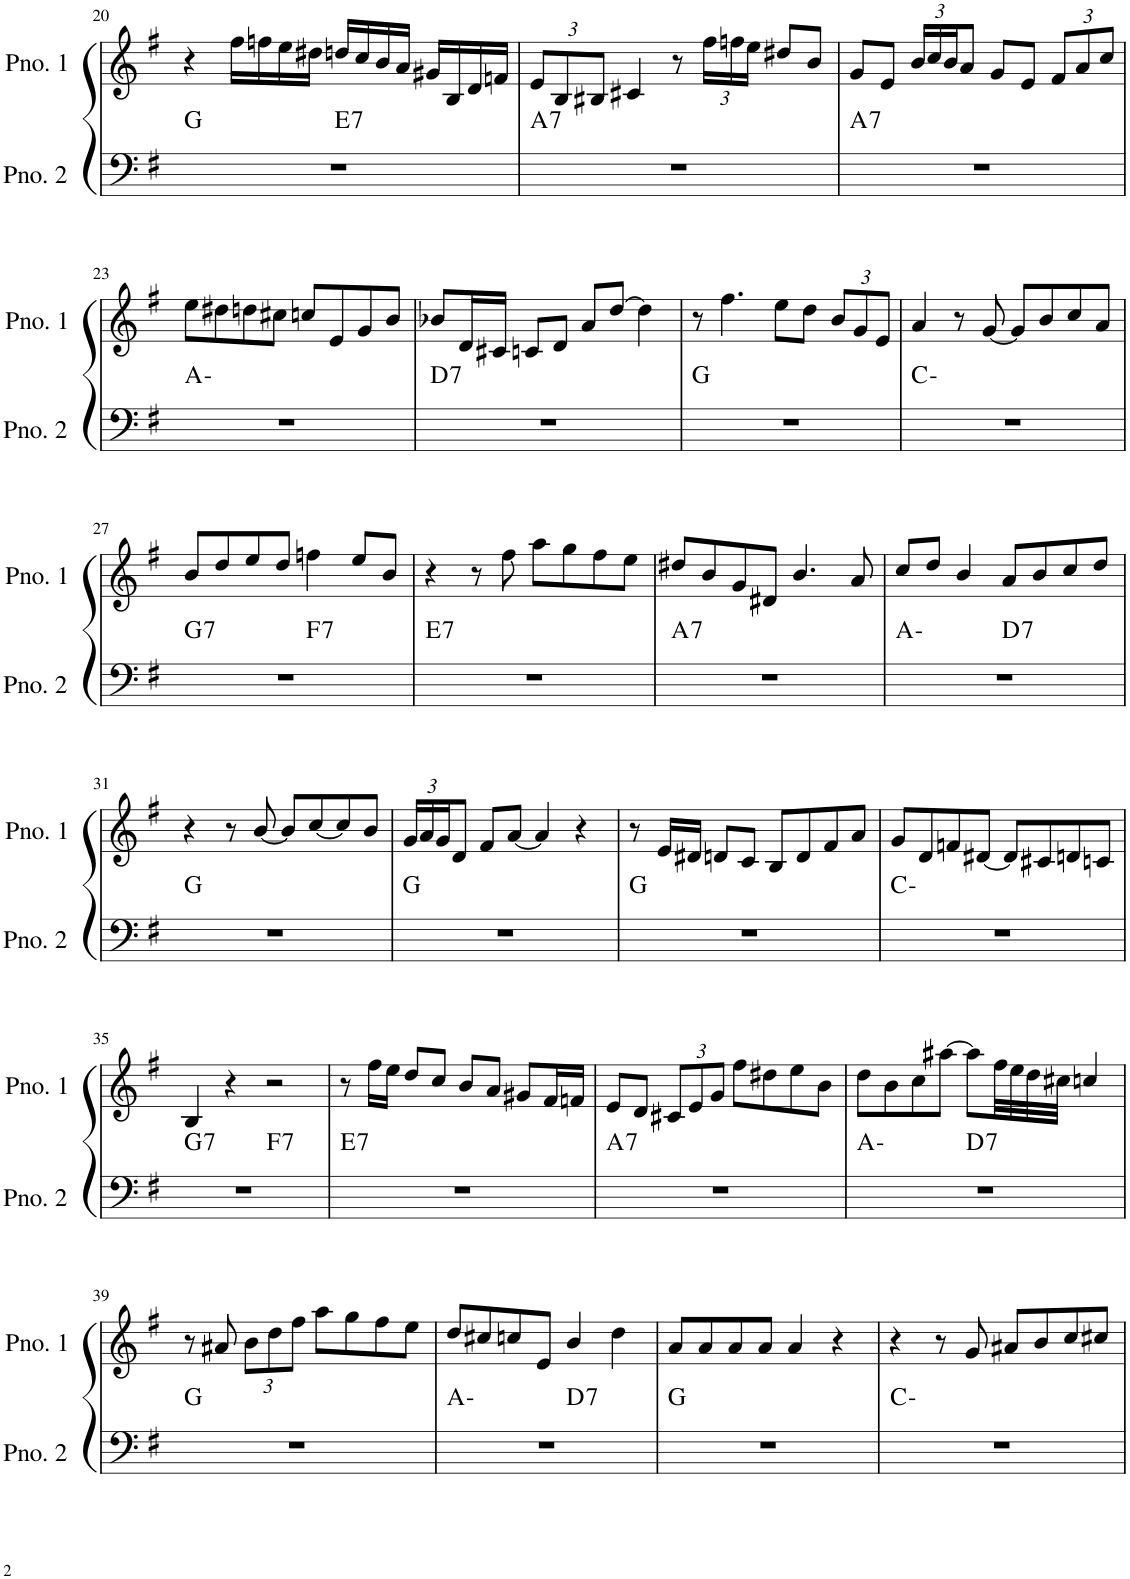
**kern	**harte	**kern
*part2	*part2	*part1
*staff2	*	*staff1
*I"ピアノ 2	*	*I"ピアノ 1
!!LO:PB:g=z
*clefF4	*	*clefG2
*k[f#]	*	*k[f#]
*M4/4	*	*M4/4
=20	=20	=20
*^	*	*
1r	2ryy	G:maj	4r
.	.	.	16ff#\LL
.	.	.	16ffn\
.	.	.	16ee\
.	.	.	16dd#X\JJ
!	!	!LO:H:kt=7	!
.	2ryy	E:7	16ddn/LL
.	.	.	16cc/
.	.	.	16b/
.	.	.	16a/JJ
.	.	.	16g#X/LL
.	.	.	16B/
.	.	.	16d/
.	.	.	16fn/JJ
*v	*v	*	*
=21	=21	=21
*	*	*Xbrackettup
*^	*	*
!	!	!LO:H:kt=7	!
*v	*v	*	*
1r	A:7	12e/L
.	.	12B/
.	.	12B#X/J
.	.	4c#X/
.	.	8r
.	.	24ff#\LL
.	.	24ffn\
.	.	24ee\JJ
.	.	8dd#X/L
.	.	8b/J
=22	=22	=22
!	!LO:H:kt=7	!
1r	A:7	8g/L
.	.	8e/J
.	.	24b/LL
.	.	24cc/
.	.	24b/J
.	.	8a/J
.	.	8g/L
.	.	8e/J
.	.	12f#/L
.	.	12a/
.	.	12cc/J
!!LO:LB:g=z
=23	=23	=23
1r	A:min	8ee\L
.	.	8dd#X\
.	.	8ddn\
.	.	8cc#X\J
.	.	8ccn/L
.	.	8e/
.	.	8g/
.	.	8b/J
=24	=24	=24
!	!LO:H:kt=7	!
1r	D:7	8b-X/L
.	.	16d/L
.	.	16c#X/JJ
.	.	8cn/L
.	.	8d/J
.	.	8a/L
.	.	[8dd/J
.	.	4dd\]
=25	=25	=25
1r	G:maj	8r
.	.	4.ff#\
.	.	8ee\L
.	.	8dd\J
.	.	12b/L
.	.	12g/
.	.	12e/J
=26	=26	=26
1r	C:min	4a/
.	.	8r
.	.	[8g/
.	.	8g/L]
.	.	8b/
.	.	8cc/
.	.	8a/J
!!LO:LB:g=z
=27	=27	=27
!	!LO:H:kt=7	!
*^	*	*
1r	2ryy	G:7	8b/L
.	.	.	8dd/
.	.	.	8ee/
.	.	.	8dd/J
!	!	!LO:H:kt=7	!
.	2ryy	F:7	4ffn\
.	.	.	8ee/L
.	.	.	8b/J
=28	=28	=28	=28
!	!	!LO:H:kt=7	!
*v	*v	*	*
1r	E:7	4r
.	.	8r
.	.	8ff#\
.	.	8aa\L
.	.	8gg\
.	.	8ff#\
.	.	8ee\J
=29	=29	=29
!	!LO:H:kt=7	!
1r	A:7	8dd#X/L
.	.	8b/
.	.	8g/
.	.	8d#X/J
.	.	4.b/
.	.	8a/
=30	=30	=30
*^	*	*
1r	2ryy	A:min	8cc/L
.	.	.	8dd/J
.	.	.	4b/
!	!	!LO:H:kt=7	!
.	2ryy	D:7	8a/L
.	.	.	8b/
.	.	.	8cc/
.	.	.	8dd/J
*v	*v	*	*
!!LO:LB:g=z
=31	=31	=31
1r	G:maj	4r
.	.	8r
.	.	[8b/
.	.	8b/L]
.	.	[8cc/
.	.	8cc/]
.	.	8b/J
=32	=32	=32
1r	G:maj	24g/LL
.	.	24a/
.	.	24g/J
.	.	8d/J
.	.	8f#/L
.	.	[8a/J
.	.	4a/]
.	.	4r
=33	=33	=33
1r	G:maj	8r
.	.	16e/LL
.	.	16d#X/JJ
.	.	8dn/L
.	.	8c/J
.	.	8B/L
.	.	8d/
.	.	8f#/
.	.	8a/J
=34	=34	=34
1r	C:min	8g/L
.	.	8d/
.	.	8fn/
.	.	[8d#X/J
.	.	8d#/L]
.	.	8c#X/
.	.	8dn/
.	.	8cn/J
!!LO:LB:g=z
=35	=35	=35
!	!LO:H:kt=7	!
*^	*	*
1r	2ryy	G:7	4B/
.	.	.	4r
!	!	!LO:H:kt=7	!
.	2ryy	F:7	2r
=36	=36	=36	=36
!	!	!LO:H:kt=7	!
*v	*v	*	*
1r	E:7	8r
.	.	16ff#\LL
.	.	16ee\JJ
.	.	8dd/L
.	.	8cc/J
.	.	8b/L
.	.	8a/J
.	.	8g#X/L
.	.	16f#/L
.	.	16fn/JJ
=37	=37	=37
!	!LO:H:kt=7	!
1r	A:7	8e/L
.	.	8d/J
.	.	12c#X/L
.	.	12e/
.	.	12g/J
.	.	8ff#\L
.	.	8dd#X\
.	.	8ee\
.	.	8b\J
=38	=38	=38
*^	*	*
1r	2ryy	A:min	8dd\L
.	.	.	8b\
.	.	.	8cc\
.	.	.	[8aa#X\J
!	!	!LO:H:kt=7	!
.	2ryy	D:7	8aa#\L]
.	.	.	32ff#\LL
.	.	.	32ee\
.	.	.	32dd\
.	.	.	32cc#X\JJJ
.	.	.	4ccn/
*v	*v	*	*
!!LO:LB:g=z
=39	=39	=39
1r	G:maj	8r
.	.	8a#X/
.	.	12b\L
.	.	12dd\
.	.	12ff#\J
.	.	8aa\L
.	.	8gg\
.	.	8ff#\
.	.	8ee\J
=40	=40	=40
*^	*	*
1r	2ryy	A:min	8dd/L
.	.	.	8cc#X/
.	.	.	8ccn/
.	.	.	8e/J
!	!	!LO:H:kt=7	!
.	2ryy	D:7	4b/
.	.	.	4dd\
*v	*v	*	*
=41	=41	=41
1r	G:maj	8a/L
.	.	8a/
.	.	8a/
.	.	8a/J
.	.	4a/
.	.	4r
=42	=42	=42
1r	C:min	4r
.	.	8r
.	.	8g/
.	.	8a#X/L
.	.	8b/
.	.	8cc/
.	.	8cc#X/J
=	=	=
*-	*-	*-
